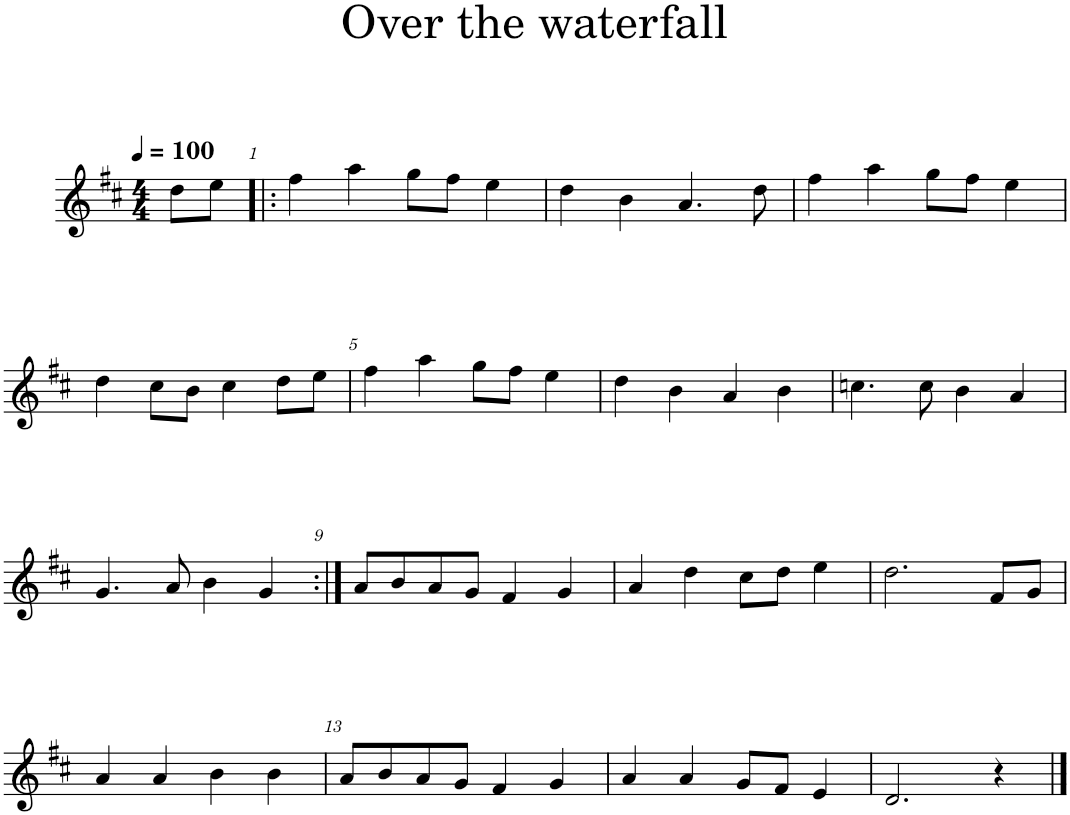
**kern
*part1
*staff1
*I"Violin
*I'Vln.
*clefG2
*k[f#c#]
*M4/4
*MM100
=
8dd\L
8ee\J
=1!|:
4ff#\
4aa\
8gg\L
8ff#\J
4ee\
=2
4dd\
4b\
4.a/
8dd\
=3
4ff#\
4aa\
8gg\L
8ff#\J
4ee\
!!LO:LB:g=z
=4
4dd\
8cc#\L
8b\J
4cc#\
8dd\L
8ee\J
=5
4ff#\
4aa\
8gg\L
8ff#\J
4ee\
=6
4dd\
4b\
4a/
4b\
=7
4.ccn\
8cc\
4b\
4a/
!!LO:LB:g=z
=8
4.g/
8a/
4b\
4g/
=9:|!
8a/L
8b/
8a/
8g/J
4f#/
4g/
=10
4a/
4dd\
8cc#\L
8dd\J
4ee\
=11
2.dd\
8f#/L
8g/J
!!LO:LB:g=z
=12
4a/
4a/
4b\
4b\
=13
8a/L
8b/
8a/
8g/J
4f#/
4g/
=14
4a/
4a/
8g/L
8f#/J
4e/
=15
2.d/
4r
==
*-
